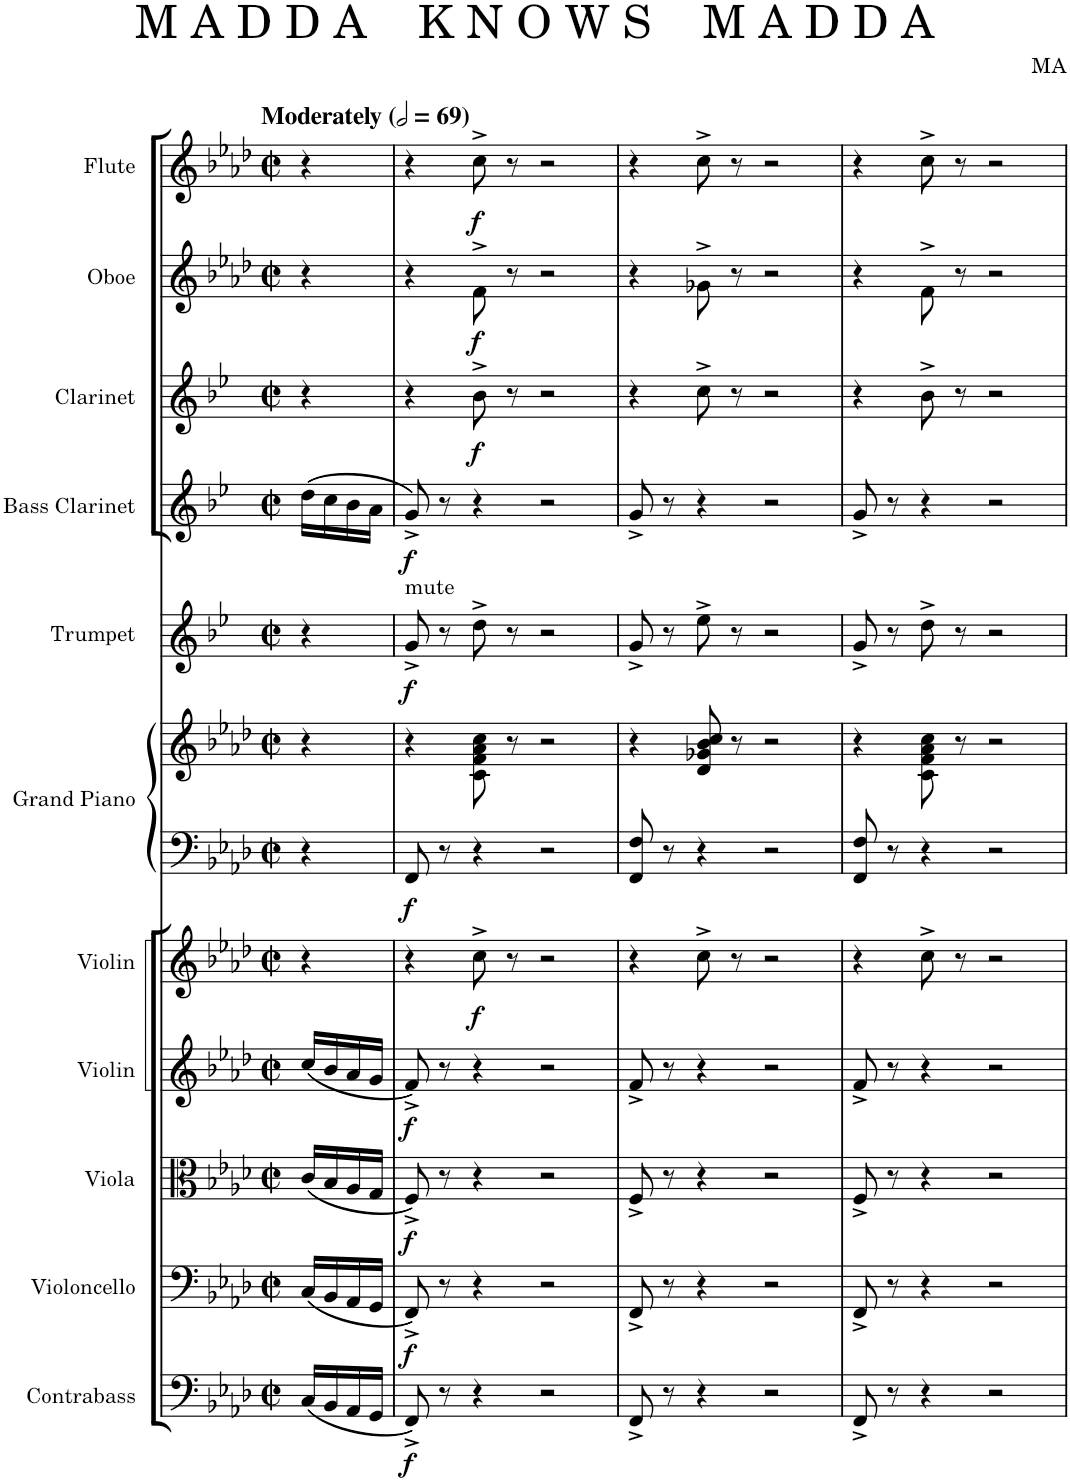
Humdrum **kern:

**kern	**dynam	**kern	**dynam	**kern	**dynam	**kern	**dynam	**kern	**dynam	**kern	**kern	**dynam	**kern	**dynam	**kern	**dynam	**kern	**dynam	**kern	**dynam	**kern	**dynam
*part11	*part11	*part10	*part10	*part9	*part9	*part8	*part8	*part7	*part7	*part6	*part6	*part6	*part5	*part5	*part4	*part4	*part3	*part3	*part2	*part2	*part1	*part1
*staff12	*staff12	*staff11	*staff11	*staff10	*staff10	*staff9	*staff9	*staff8	*staff8	*staff7	*staff6	*staff6/7	*staff5	*staff5	*staff4	*staff4	*staff3	*staff3	*staff2	*staff2	*staff1	*staff1
*I"Contrabass	*	*I"Violoncello	*	*I"Viola	*	*I"Violin	*	*I"Violin	*	*I"Grand Piano	*	*	*I"Trumpet	*	*I"Bass Clarinet	*	*I"Clarinet	*	*I"Oboe	*	*I"Flute	*
*I'Cb.	*	*I'Vc.	*	*I'Vla.	*	*I'Vln.	*	*I'Vln.	*	*I'Pno.	*	*	*I'Tpt.	*	*I'B. Cl.	*	*I'Cl.	*	*I'Ob.	*	*I'Fl.	*
*clefF4	*	*clefF4	*	*clefC3	*	*clefG2	*	*clefG2	*	*clefF4	*clefG2	*	*clefG2	*	*clefG2	*	*clefG2	*	*clefG2	*	*clefG2	*
*Trd7c12	*	*	*	*	*	*	*	*	*	*	*	*	*Trd1c2	*	*Trd8c14	*	*Trd1c2	*	*	*	*	*
*k[b-e-a-d-]	*	*k[b-e-a-d-]	*	*k[b-e-a-d-]	*	*k[b-e-a-d-]	*	*k[b-e-a-d-]	*	*k[b-e-a-d-]	*k[b-e-a-d-]	*	*k[b-e-]	*	*k[b-e-]	*	*k[b-e-]	*	*k[b-e-a-d-]	*	*k[b-e-a-d-]	*
*M2/2	*	*M2/2	*	*M2/2	*	*M2/2	*	*M2/2	*	*M2/2	*M2/2	*	*M2/2	*	*M2/2	*	*M2/2	*	*M2/2	*	*M2/2	*
*met(c|)	*	*met(c|)	*	*met(c|)	*	*met(c|)	*	*met(c|)	*	*met(c|)	*met(c|)	*	*met(c|)	*	*met(c|)	*	*met(c|)	*	*met(c|)	*	*met(c|)	*
*MM138	*	*MM138	*	*MM138	*	*MM138	*	*MM138	*	*MM138	*MM138	*	*MM138	*	*MM138	*	*MM138	*	*MM138	*	*MM138	*
=	=	=	=	=	=	=	=	=	=	=	=	=	=	=	=	=	=	=	=	=	=	=
!	!	!	!	!	!	!	!	!	!	!	!	!	!	!	!	!	!	!	!	!	!LO:TX:a:B:t=Moderately (	!
!	!	!	!	!	!	!	!	!	!	!	!	!	!	!	!	!	!	!	!	!	!LO:TX:a:B:t=)	!
(16C/LL	.	(16C/LL	.	(16c/LL	.	(16cc/LL	.	4r	.	4r	4r	.	4r	.	(16dd\LL	.	4r	.	4r	.	4r	.
16BB-/	.	16BB-/	.	16B-/	.	16b-/	.	.	.	.	.	.	.	.	16cc\	.	.	.	.	.	.	.
16AA-/	.	16AA-/	.	16A-/	.	16a-/	.	.	.	.	.	.	.	.	16b-\	.	.	.	.	.	.	.
16GG/JJ	.	16GG/JJ	.	16G/JJ	.	16g/JJ	.	.	.	.	.	.	.	.	16a\JJ	.	.	.	.	.	.	.
=1	=1	=1	=1	=1	=1	=1	=1	=1	=1	=1	=1	=1	=1	=1	=1	=1	=1	=1	=1	=1	=1	=1
!	!	!	!	!	!	!	!	!	!	!	!	!	!LO:TX:a:t=mute	!	!	!	!	!	!	!	!	!
!	!LO:DY:b	!	!LO:DY:b	!	!LO:DY:b	!	!LO:DY:b	!	!	!	!	!LO:DY:b=2	!	!LO:DY:b	!	!LO:DY:b	!	!	!	!	!	!
8FF^/)	f	8FF^/)	f	8F^/)	f	8f^/)	f	4r	.	8FF/	4r	f	8g^/	f	8g^/)	f	4r	.	4r	.	4r	.
8r	.	8r	.	8r	.	8r	.	.	.	8r	.	.	8r	.	8r	.	.	.	.	.	.	.
!	!	!	!	!	!	!	!	!	!LO:DY:b	!	!	!	!	!	!	!	!	!LO:DY:b	!	!LO:DY:b	!	!LO:DY:b
4r	.	4r	.	4r	.	4r	.	8cc^\	f	4r	8c\ 8f\ 8a-\ 8cc\	.	8dd^\	.	4r	.	8b-^\	f	8f^\	f	8cc^\	f
.	.	.	.	.	.	.	.	8r	.	.	8r	.	8r	.	.	.	8r	.	8r	.	8r	.
2r	.	2r	.	2r	.	2r	.	2r	.	2r	2r	.	2r	.	2r	.	2r	.	2r	.	2r	.
=2	=2	=2	=2	=2	=2	=2	=2	=2	=2	=2	=2	=2	=2	=2	=2	=2	=2	=2	=2	=2	=2	=2
8FF^/	.	8FF^/	.	8F^/	.	8f^/	.	4r	.	8FF/ 8F/	4r	.	8g^/	.	8g^/	.	4r	.	4r	.	4r	.
8r	.	8r	.	8r	.	8r	.	.	.	8r	.	.	8r	.	8r	.	.	.	.	.	.	.
4r	.	4r	.	4r	.	4r	.	8cc^\	.	4r	8d-/ 8g-X/ 8b-/ 8cc/	.	8ee-^\	.	4r	.	8cc^\	.	8g-X^\	.	8cc^\	.
.	.	.	.	.	.	.	.	8r	.	.	8r	.	8r	.	.	.	8r	.	8r	.	8r	.
2r	.	2r	.	2r	.	2r	.	2r	.	2r	2r	.	2r	.	2r	.	2r	.	2r	.	2r	.
=3	=3	=3	=3	=3	=3	=3	=3	=3	=3	=3	=3	=3	=3	=3	=3	=3	=3	=3	=3	=3	=3	=3
8FF^/	.	8FF^/	.	8F^/	.	8f^/	.	4r	.	8FF/ 8F/	4r	.	8g^/	.	8g^/	.	4r	.	4r	.	4r	.
8r	.	8r	.	8r	.	8r	.	.	.	8r	.	.	8r	.	8r	.	.	.	.	.	.	.
4r	.	4r	.	4r	.	4r	.	8cc^\	.	4r	8c\ 8f\ 8a-\ 8cc\	.	8dd^\	.	4r	.	8b-^\	.	8f^\	.	8cc^\	.
.	.	.	.	.	.	.	.	8r	.	.	8r	.	8r	.	.	.	8r	.	8r	.	8r	.
2r	.	2r	.	2r	.	2r	.	2r	.	2r	2r	.	2r	.	2r	.	2r	.	2r	.	2r	.
=	=	=	=	=	=	=	=	=	=	=	=	=	=	=	=	=	=	=	=	=	=	=
*-	*-	*-	*-	*-	*-	*-	*-	*-	*-	*-	*-	*-	*-	*-	*-	*-	*-	*-	*-	*-	*-	*-
